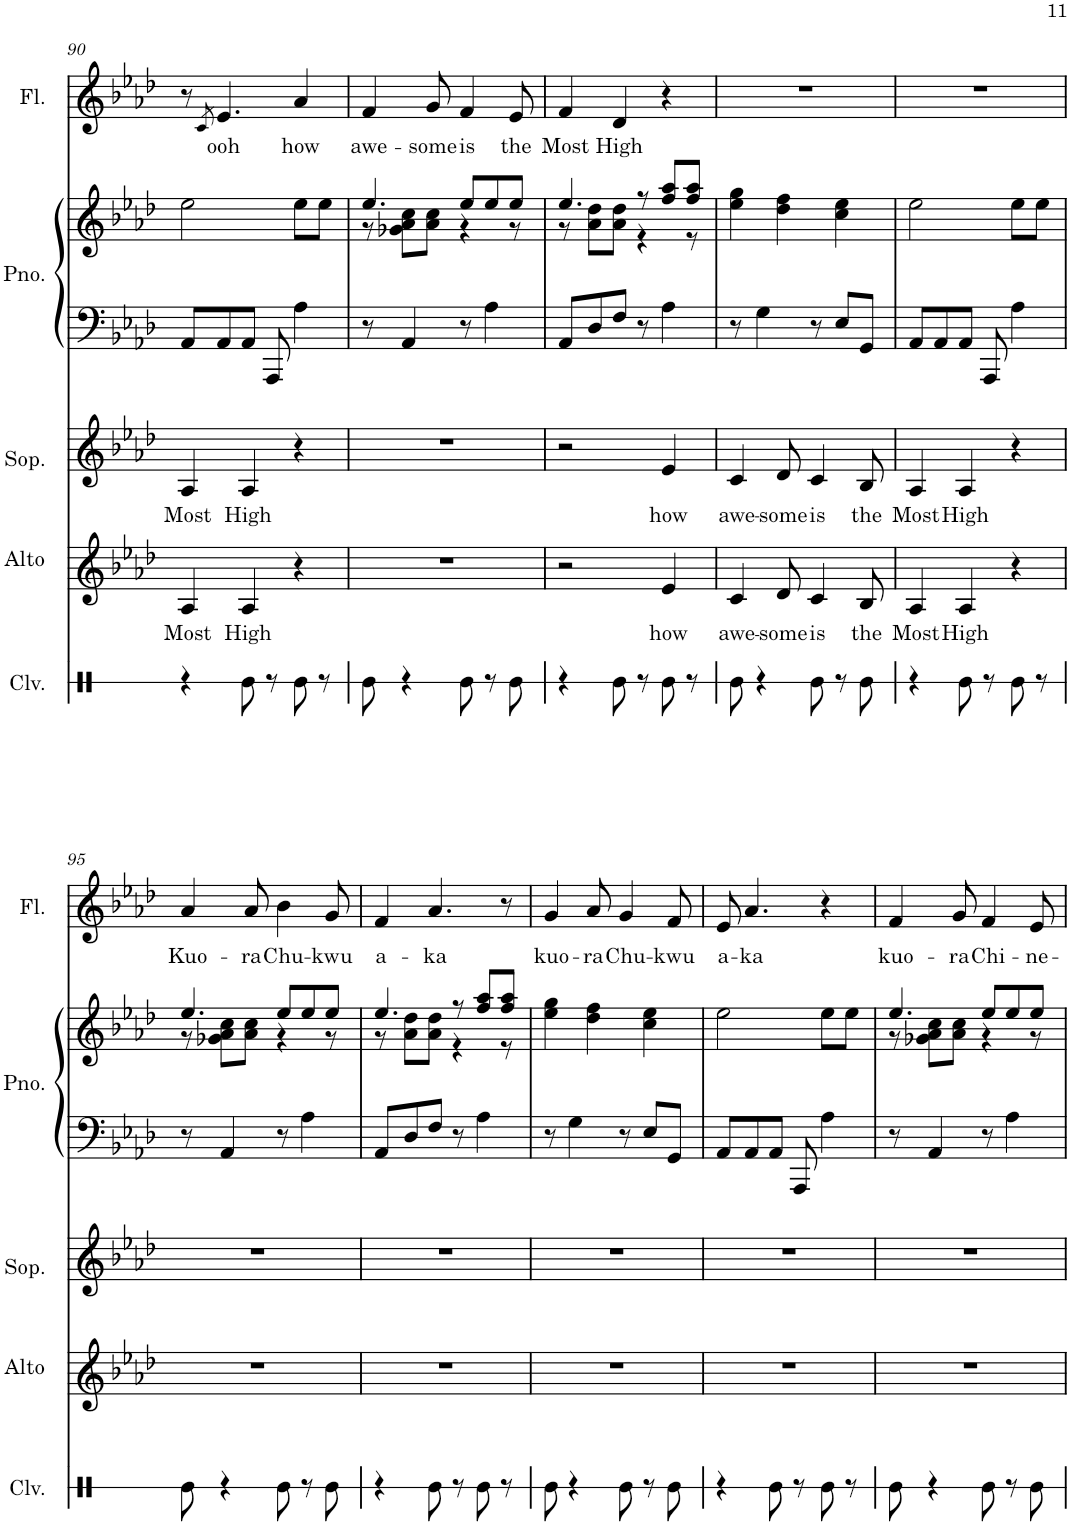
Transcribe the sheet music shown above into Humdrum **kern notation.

**kern	**kern	**text	**kern	**text	**kern	**kern	**kern	**text
*part4	*part3	*part3	*part3	*part3	*part2	*part2	*part1	*part1
*staff6	*staff5	*staff5	*staff4	*staff4	*staff3	*staff2	*staff1	*staff1
*I"Claves	*I"Soprano    Alto	*	*	*	*I"Piano	*	*I"Flute	*
*I'Clv.	*I'Sop.    Alto	*	*	*	*I'Pno.	*	*I'Fl.	*
!!LO:PB:g=z
*clefX	*clefG2	*	*clefG2	*	*clefF4	*clefG2	*clefG2	*
*k[]	*k[b-e-a-d-]	*	*k[b-e-a-d-]	*	*k[b-e-a-d-]	*k[b-e-a-d-]	*k[b-e-a-d-]	*
*M6/8	*M6/8	*	*M6/8	*	*M6/8	*M6/8	*M6/8	*
=90	=90	=90	=90	=90	=90	=90	=90	=90
!	!	!LO:LY:b	!	!LO:LY:b	!	!	!	!
4r	4A-/	Most	4A-/	Most	8AA-/L	2ee-\	8r	.
.	.	.	.	.	.	.	8qc/	.
!	!	!	!	!	!	!	!	!LO:LY:b
.	.	.	.	.	8AA-/	.	4.e-/	ooh
!	!	!LO:LY:b	!	!LO:LY:b	!	!	!	!
8Re\	4A-/	High	4A-/	High	8AA-/J	.	.	.
8r	.	.	.	.	8AAA-/	.	.	.
!	!	!	!	!	!	!	!	!LO:LY:b
8Re\	4r	.	4r	.	4A-\	8ee-\L	4a-/	how
8r	.	.	.	.	.	8ee-\J	.	.
=91	=91	=91	=91	=91	=91	=91	=91	=91
*	*	*	*	*	*	*^	*	*
!	!	!	!	!	!	!	!	!	!LO:LY:b
8Re\	2.r	.	2.r	.	8r	4.ee-/	8r	4f/	awe-
4r	.	.	.	.	4AA-/	.	8g-X\ 8a-\ 8cc\L	.	.
!	!	!	!	!	!	!	!	!	!LO:LY:b
.	.	.	.	.	.	.	8a-\ 8cc\J	8g/	-some
!	!	!	!	!	!	!	!	!	!LO:LY:b
8Re\	.	.	.	.	8r	8ee-/L	4r	4f/	is
8r	.	.	.	.	4A-\	8ee-/	.	.	.
!	!	!	!	!	!	!	!	!	!LO:LY:b
8Re\	.	.	.	.	.	8ee-/J	8r	8e-/	the
=92	=92	=92	=92	=92	=92	=92	=92	=92	=92
!	!	!	!	!	!	!	!	!	!LO:LY:b
4r	2r	.	2r	.	8AA-/L	4.ee-/	8r	4f/	Most
.	.	.	.	.	8D-/	.	8a-\ 8dd-\L	.	.
!	!	!	!	!	!	!	!	!	!LO:LY:b
8Re\	.	.	.	.	8F/J	.	8a-\ 8dd-\J	4d-/	High
8r	.	.	.	.	8r	8r	4r	.	.
!	!	!LO:LY:b	!	!LO:LY:b	!	!	!	!	!
8Re\	4e-/	how	4e-/	how	4A-\	8ff/ 8aa-/L	.	4r	.
8r	.	.	.	.	.	8ff/ 8aa-/J	8r	.	.
=93	=93	=93	=93	=93	=93	=93	=93	=93	=93
!	!	!LO:LY:b	!	!LO:LY:b	!	!	!	!	!
*	*	*	*	*	*	*v	*v	*	*
8Re\	4c/	awe-	4c/	awe-	8r	4ee-\ 4gg\	2.r	.
4r	.	.	.	.	4G\	.	.	.
!	!	!LO:LY:b	!	!LO:LY:b	!	!	!	!
.	8d-/	-some	8d-/	-some	.	4dd-\ 4ff\	.	.
!	!	!LO:LY:b	!	!LO:LY:b	!	!	!	!
8Re\	4c/	is	4c/	is	8r	.	.	.
8r	.	.	.	.	8E-/L	4cc\ 4ee-\	.	.
!	!	!LO:LY:b	!	!LO:LY:b	!	!	!	!
8Re\	8B-/	the	8B-/	the	8GG/J	.	.	.
=94	=94	=94	=94	=94	=94	=94	=94	=94
!	!	!LO:LY:b	!	!LO:LY:b	!	!	!	!
4r	4A-/	Most	4A-/	Most	8AA-/L	2ee-\	2.r	.
.	.	.	.	.	8AA-/	.	.	.
!	!	!LO:LY:b	!	!LO:LY:b	!	!	!	!
8Re\	4A-/	High	4A-/	High	8AA-/J	.	.	.
8r	.	.	.	.	8AAA-/	.	.	.
8Re\	4r	.	4r	.	4A-\	8ee-\L	.	.
8r	.	.	.	.	.	8ee-\J	.	.
!!LO:LB:g=z
=95	=95	=95	=95	=95	=95	=95	=95	=95
*	*	*	*	*	*	*^	*	*
!	!	!	!	!	!	!	!	!	!LO:LY:b
8Re\	2.r	.	2.r	.	8r	4.ee-/	8r	4a-/	Kuo-
4r	.	.	.	.	4AA-/	.	8g-X\ 8a-\ 8cc\L	.	.
!	!	!	!	!	!	!	!	!	!LO:LY:b
.	.	.	.	.	.	.	8a-\ 8cc\J	8a-/	-ra
!	!	!	!	!	!	!	!	!	!LO:LY:b
8Re\	.	.	.	.	8r	8ee-/L	4r	4b-\	Chu-
8r	.	.	.	.	4A-\	8ee-/	.	.	.
!	!	!	!	!	!	!	!	!	!LO:LY:b
8Re\	.	.	.	.	.	8ee-/J	8r	8g/	-kwu
=96	=96	=96	=96	=96	=96	=96	=96	=96	=96
!	!	!	!	!	!	!	!	!	!LO:LY:b
4r	2.r	.	2.r	.	8AA-/L	4.ee-/	8r	4f/	a-
.	.	.	.	.	8D-/	.	8a-\ 8dd-\L	.	.
!	!	!	!	!	!	!	!	!	!LO:LY:b
8Re\	.	.	.	.	8F/J	.	8a-\ 8dd-\J	4.a-/	-ka
8r	.	.	.	.	8r	8r	4r	.	.
8Re\	.	.	.	.	4A-\	8ff/ 8aa-/L	.	.	.
8r	.	.	.	.	.	8ff/ 8aa-/J	8r	8r	.
=97	=97	=97	=97	=97	=97	=97	=97	=97	=97
!	!	!	!	!	!	!	!	!	!LO:LY:b
*	*	*	*	*	*	*v	*v	*	*
8Re\	2.r	.	2.r	.	8r	4ee-\ 4gg\	4g/	kuo-
4r	.	.	.	.	4G\	.	.	.
!	!	!	!	!	!	!	!	!LO:LY:b
.	.	.	.	.	.	4dd-\ 4ff\	8a-/	-ra
!	!	!	!	!	!	!	!	!LO:LY:b
8Re\	.	.	.	.	8r	.	4g/	Chu-
8r	.	.	.	.	8E-/L	4cc\ 4ee-\	.	.
!	!	!	!	!	!	!	!	!LO:LY:b
8Re\	.	.	.	.	8GG/J	.	8f/	-kwu
=98	=98	=98	=98	=98	=98	=98	=98	=98
!	!	!	!	!	!	!	!	!LO:LY:b
4r	2.r	.	2.r	.	8AA-/L	2ee-\	8e-/	a-
!	!	!	!	!	!	!	!	!LO:LY:b
.	.	.	.	.	8AA-/	.	4.a-/	-ka
8Re\	.	.	.	.	8AA-/J	.	.	.
8r	.	.	.	.	8AAA-/	.	.	.
8Re\	.	.	.	.	4A-\	8ee-\L	4r	.
8r	.	.	.	.	.	8ee-\J	.	.
=99	=99	=99	=99	=99	=99	=99	=99	=99
*	*	*	*	*	*	*^	*	*
!	!	!	!	!	!	!	!	!	!LO:LY:b
8Re\	2.r	.	2.r	.	8r	4.ee-/	8r	4f/	kuo-
4r	.	.	.	.	4AA-/	.	8g-X\ 8a-\ 8cc\L	.	.
!	!	!	!	!	!	!	!	!	!LO:LY:b
.	.	.	.	.	.	.	8a-\ 8cc\J	8g/	-ra
!	!	!	!	!	!	!	!	!	!LO:LY:b
8Re\	.	.	.	.	8r	8ee-/L	4r	4f/	Chi-
8r	.	.	.	.	4A-\	8ee-/	.	.	.
!	!	!	!	!	!	!	!	!	!LO:LY:b
8Re\	.	.	.	.	.	8ee-/J	8r	8e-/	-ne-
*	*	*	*	*	*	*v	*v	*	*
=	=	=	=	=	=	=	=	=
*-	*-	*-	*-	*-	*-	*-	*-	*-
